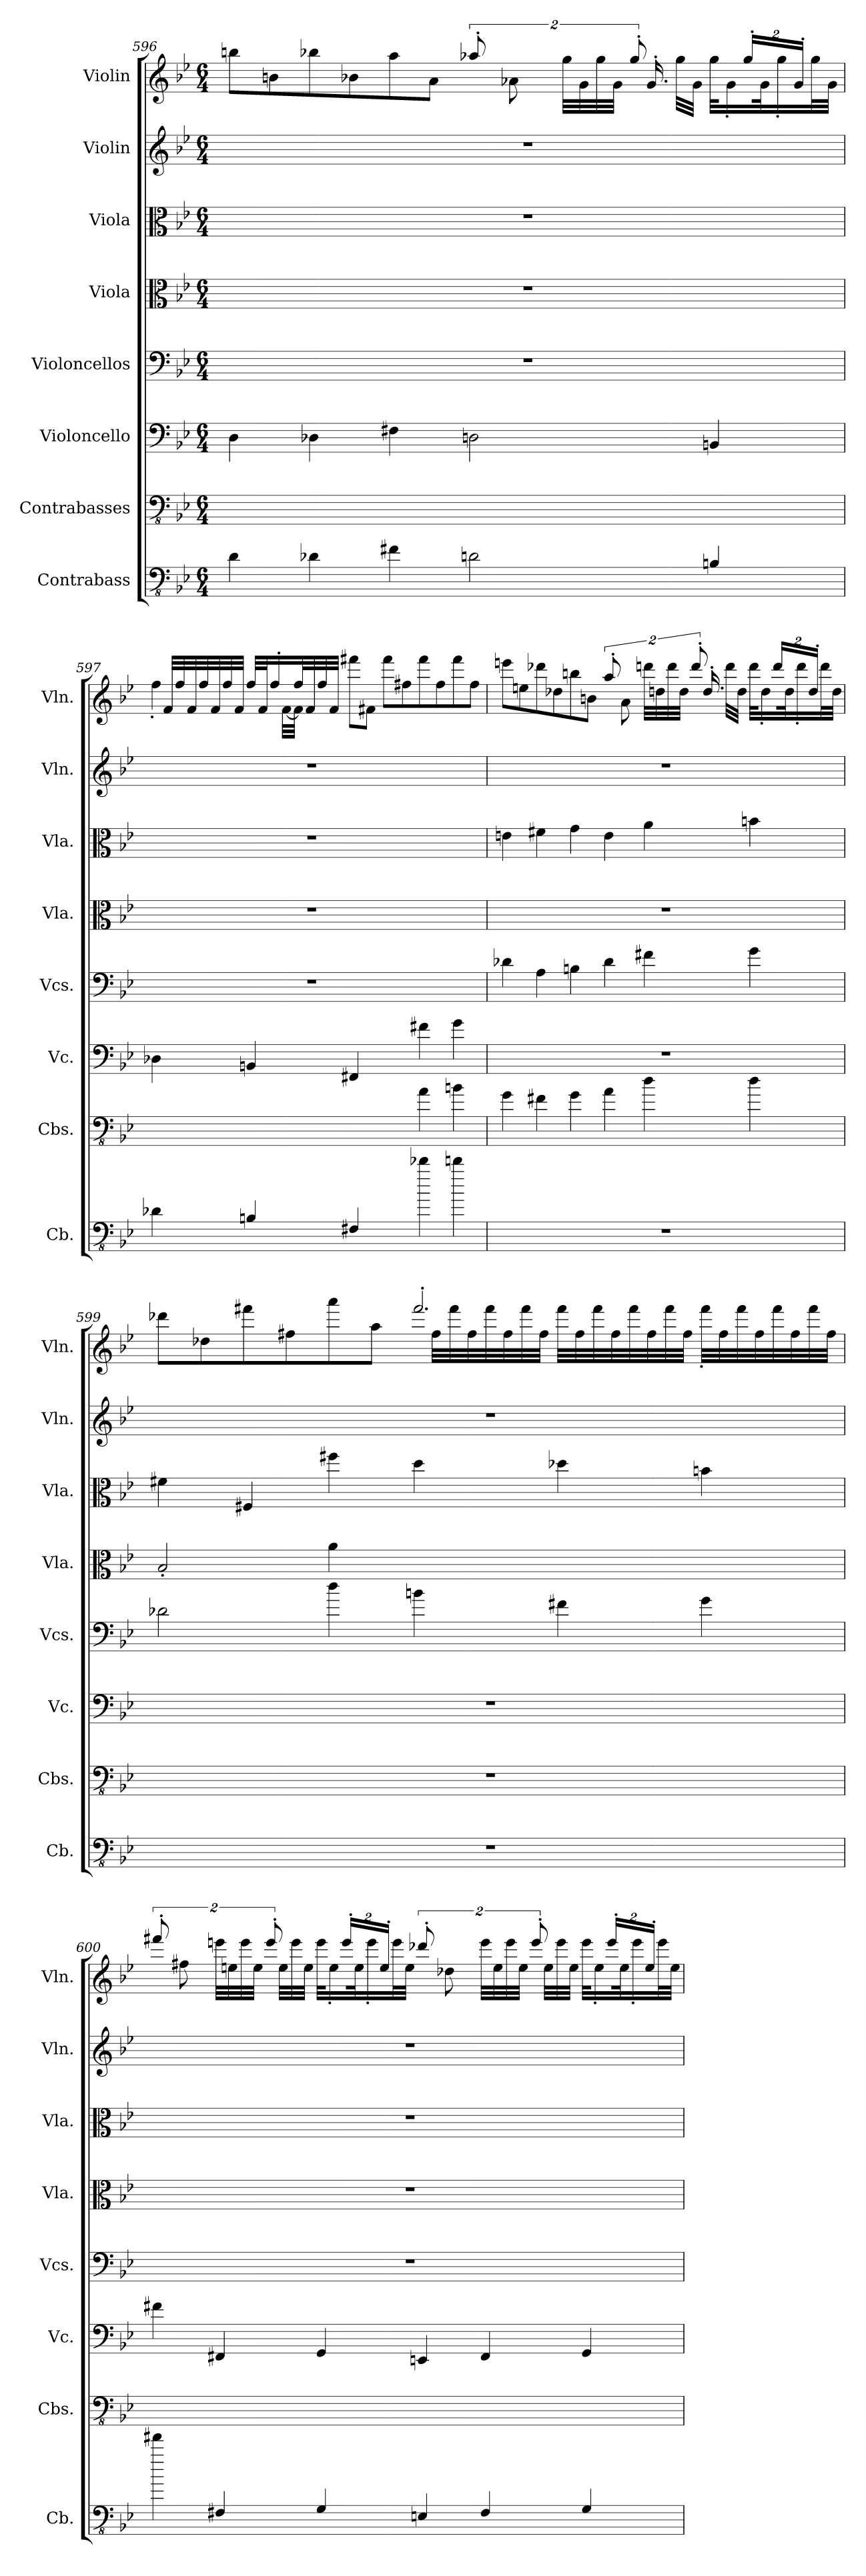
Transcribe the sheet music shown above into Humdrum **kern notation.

**kern	**kern	**kern	**kern	**kern	**kern	**kern	**kern
*part8	*part7	*part6	*part5	*part4	*part3	*part2	*part1
*staff8	*staff7	*staff6	*staff5	*staff4	*staff3	*staff2	*staff1
*I"Contrabass	*I"Contrabasses	*I"Violoncello	*I"Violoncellos	*I"Viola	*I"Viola	*I"Violin	*I"Violin
*I'Cb.	*I'Cbs.	*I'Vc.	*I'Vcs.	*I'Vla.	*I'Vla.	*I'Vln.	*I'Vln.
!!LO:PB:g=z
*clefFv4	*clefFv4	*clefF4	*clefF4	*clefC3	*clefC3	*clefG2	*clefG2
*ITrd7c12	*	*	*	*	*	*	*
*k[b-e-]	*k[b-e-]	*k[b-e-]	*k[b-e-]	*k[b-e-]	*k[b-e-]	*k[b-e-]	*k[b-e-]
*M6/4	*M6/4	*M6/4	*M6/4	*M6/4	*M6/4	*M6/4	*M6/4
=596	=596	=596	=596	=596	=596	=596	=596
*	*	*	*	*	*	*	*^
*	*	*	*	*	*	*	*	*^
4DD\	1.ryy	4D\	1.r	1.r	1.r	1.r	8bbn\L	2.ryy	2.ryy
.	.	.	.	.	.	.	8bn\	.	.
4DD-X\	.	4D-X\	.	.	.	.	8bb-X\	.	.
.	.	.	.	.	.	.	8b-X\	.	.
4FF#X\	.	4F#X\	.	.	.	.	8aa\	.	.
.	.	.	.	.	.	.	8a\J	.	.
2DDn\	.	2Dn\	.	.	.	.	16%3aa-X'/	8ryy	4ryy
.	.	.	.	.	.	.	.	8a-X\	.
.	.	.	.	.	.	.	16%3ryy	.	.
.	.	.	.	.	.	.	.	32gg\LLL	8ryy
.	.	.	.	.	.	.	.	32g\	.
.	.	.	.	.	.	.	.	32gg\	.
.	.	.	.	.	.	.	.	32g\JJJ	.
.	.	.	.	.	.	.	16%3gg'/	16ryy	32ryy
.	.	.	.	.	.	.	.	.	16.g'/
.	.	.	.	.	.	.	.	32gg\LLL	.
.	.	.	.	.	.	.	.	32g\JJJ	.
4BBBn/	.	4BBn/	.	.	.	.	.	32gg\KLL	4ryy
.	.	.	.	.	.	.	.	16g'\	.
.	.	.	.	.	.	.	32%3gg'/L	.	.
.	.	.	.	.	.	.	.	32g\K	.
.	.	.	.	.	.	.	.	16gg'\	.
.	.	.	.	.	.	.	32%3g'/J	.	.
.	.	.	.	.	.	.	.	32gg\L	.
.	.	.	.	.	.	.	.	32g\JJJ	.
*	*	*	*	*	*	*	*	*v	*v
!!LO:PB:g=z
=597	=597	=597	=597	=597	=597	=597	=597	=597
4DD-X\	2.ryy	4D-X\	1.r	1.r	1.r	1.r	32ryy	4ff'\
.	.	.	.	.	.	.	32f/LLL	.
.	.	.	.	.	.	.	32ff/	.
.	.	.	.	.	.	.	32f/	.
.	.	.	.	.	.	.	32ff/	.
.	.	.	.	.	.	.	32f/	.
.	.	.	.	.	.	.	32ff/	.
.	.	.	.	.	.	.	32f/JJJ	.
4BBBn/	.	4BBn/	.	.	.	.	32ff/LLL	16ryy
.	.	.	.	.	.	.	32f/J	.
.	.	.	.	.	.	.	16ff'/	32ryy
.	.	.	.	.	.	.	.	[32f\LLL
.	.	.	.	.	.	.	32ff/L	32f\JJJ]
.	.	.	.	.	.	.	32f/	32ryy
.	.	.	.	.	.	.	32ff/	16ryy
.	.	.	.	.	.	.	32f/JJJ	.
4FFF#X/	.	4FF#X/	.	.	.	.	8fff#X\L	4ryy
.	.	.	.	.	.	.	8f#X\J	.
4ryy	4ryy	4ryy	.	.	.	.	8fff#\L	2.ryy
.	.	.	.	.	.	.	8ff#X\	.
4d-X\	4A\	4f#X\	.	.	.	.	8fff#\	.
.	.	.	.	.	.	.	8ff#\	.
4dn\	4Bn\	4g\	.	.	.	.	8fff#\	.
.	.	.	.	.	.	.	8ff#\J	.
!!LO:PB:g=z
=598	=598	=598	=598	=598	=598	=598	=598	=598
*	*	*	*	*	*	*	*	*^
1.r	4G\	1.r	4d-X\	1.r	4en\	1.r	8eeen\L	2.ryy	2.ryy
.	.	.	.	.	.	.	8een\	.	.
.	4F#X\	.	4A\	.	4f#X\	.	8ddd-X\	.	.
.	.	.	.	.	.	.	8dd-X\	.	.
.	4G\	.	4Bn\	.	4g\	.	8bbn\	.	.
.	.	.	.	.	.	.	8bn\J	.	.
.	4A\	.	4d-\	.	4e\	.	16%3aa'/	8ryy	4ryy
.	.	.	.	.	.	.	.	8a\	.
.	.	.	.	.	.	.	16%3ryy	.	.
.	4d\	.	4f#X\	.	4a\	.	.	32dddn\LLL	8ryy
.	.	.	.	.	.	.	.	32ddn\	.
.	.	.	.	.	.	.	.	32ddd\	.
.	.	.	.	.	.	.	.	32dd\JJJ	.
.	.	.	.	.	.	.	16%3ddd'/	16ryy	32ryy
.	.	.	.	.	.	.	.	.	16.dd'/
.	.	.	.	.	.	.	.	32ddd\LLL	.
.	.	.	.	.	.	.	.	32dd\JJJ	.
.	4d\	.	4g\	.	4bn\	.	.	32ddd\KLL	4ryy
.	.	.	.	.	.	.	.	16dd'\	.
.	.	.	.	.	.	.	32%3ddd/L	.	.
.	.	.	.	.	.	.	.	32dd\K	.
.	.	.	.	.	.	.	.	16ddd'\	.
.	.	.	.	.	.	.	32%3dd'/J	.	.
.	.	.	.	.	.	.	.	32ddd\L	.
.	.	.	.	.	.	.	.	32dd\JJJ	.
*	*	*	*	*	*	*	*	*v	*v
!!LO:PB:g=z
=599	=599	=599	=599	=599	=599	=599	=599	=599
1.r	1.r	1.r	2d-X\	2B-'/	4f#X\	1.r	2.ryy	8ddd-X\L
.	.	.	.	.	.	.	.	8dd-X\
.	.	.	.	.	4F#X/	.	.	8fff#X\
.	.	.	.	.	.	.	.	8ff#X\
.	.	.	4dd\	4a\	4ff#X\	.	.	8aaa\
.	.	.	.	.	.	.	.	8aa\J
.	.	.	4bn\	2.ryy	4dd\	.	2.fff#'/	32ryy
.	.	.	.	.	.	.	.	32ff#\LLL
.	.	.	.	.	.	.	.	32fff#\
.	.	.	.	.	.	.	.	32ff#\
.	.	.	.	.	.	.	.	32fff#\
.	.	.	.	.	.	.	.	32ff#\
.	.	.	.	.	.	.	.	32fff#\
.	.	.	.	.	.	.	.	32ff#\JJJ
.	.	.	4f#X\	.	4dd-X\	.	.	32fff#\LLL
.	.	.	.	.	.	.	.	32ff#\
.	.	.	.	.	.	.	.	32fff#\
.	.	.	.	.	.	.	.	32ff#\
.	.	.	.	.	.	.	.	32fff#\
.	.	.	.	.	.	.	.	32ff#\
.	.	.	.	.	.	.	.	32fff#\
.	.	.	.	.	.	.	.	32ff#\JJJ
.	.	.	4g\	.	4bn\	.	.	32fff#'\LLL
.	.	.	.	.	.	.	.	32ff#\
.	.	.	.	.	.	.	.	32fff#\
.	.	.	.	.	.	.	.	32ff#\
.	.	.	.	.	.	.	.	32fff#\
.	.	.	.	.	.	.	.	32ff#\
.	.	.	.	.	.	.	.	32fff#\
.	.	.	.	.	.	.	.	32ff#\JJJ
!!LO:PB:g=z	!!
=600	=600	=600	=600	=600	=600	=600	=600	=600
4f#X\	1.ryy	4f#X\	1.r	1.r	1.r	1.r	16%3fff#X'/	8ryy
.	.	.	.	.	.	.	.	8ff#X\
.	.	.	.	.	.	.	16%3ryy	.
4FFF#X/	.	4FF#X/	.	.	.	.	.	32eeen\LLL
.	.	.	.	.	.	.	.	32een\
.	.	.	.	.	.	.	.	32eee\
.	.	.	.	.	.	.	.	32ee\JJJ
.	.	.	.	.	.	.	16%3eee'/	32ryy
.	.	.	.	.	.	.	.	32ee\LLL
.	.	.	.	.	.	.	.	32eee\
.	.	.	.	.	.	.	.	32ee\JJJ
4GGG/	.	4GG/	.	.	.	.	.	32eee\KLL
.	.	.	.	.	.	.	.	16ee'\
.	.	.	.	.	.	.	32%3eee'/L	.
.	.	.	.	.	.	.	.	32ee\K
.	.	.	.	.	.	.	.	16eee'\
.	.	.	.	.	.	.	32%3ee'/J	.
.	.	.	.	.	.	.	.	32eee\L
.	.	.	.	.	.	.	.	32ee\JJJ
4EEEn/	.	4EEn/	.	.	.	.	16%3ddd-X'/	8ryy
.	.	.	.	.	.	.	.	8dd-X\
.	.	.	.	.	.	.	16%3ryy	.
4FFF#/	.	4FF#/	.	.	.	.	.	32eee\LLL
.	.	.	.	.	.	.	.	32ee\
.	.	.	.	.	.	.	.	32eee\
.	.	.	.	.	.	.	.	32ee\JJJ
.	.	.	.	.	.	.	16%3eee'/	32ryy
.	.	.	.	.	.	.	.	32ee\LLL
.	.	.	.	.	.	.	.	32eee\
.	.	.	.	.	.	.	.	32ee\JJJ
4GGG/	.	4GG/	.	.	.	.	.	32eee\KLL
.	.	.	.	.	.	.	.	16ee'\
.	.	.	.	.	.	.	32%3eee'/L	.
.	.	.	.	.	.	.	.	32ee\K
.	.	.	.	.	.	.	.	16eee'\
.	.	.	.	.	.	.	32%3ee'/J	.
.	.	.	.	.	.	.	.	32eee\L
.	.	.	.	.	.	.	.	32ee\JJJ
*	*	*	*	*	*	*	*v	*v
=	=	=	=	=	=	=	=
*-	*-	*-	*-	*-	*-	*-	*-
